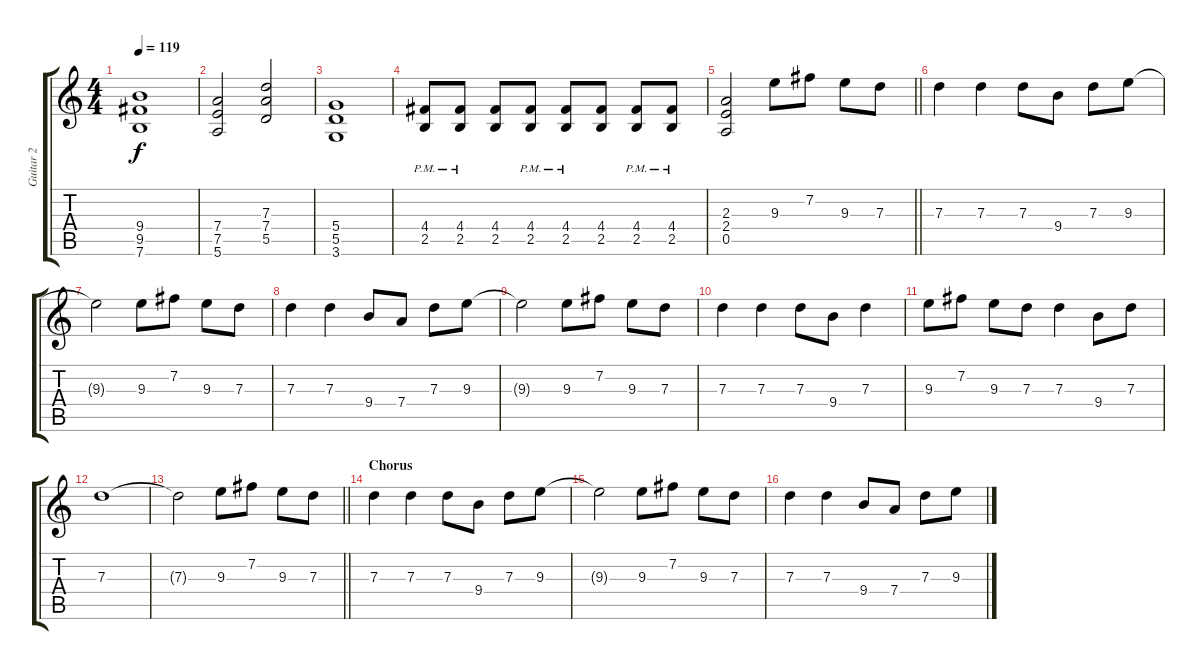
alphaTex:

\track ("Guitar 2" "Guitar 2") {instrument overdrivenguitar}
\staff {score tabs}
\tuning (E4 B3 G3 D3 A2 E2) {hide}
\ts (4 4)
\tempo 119
\clef g2
\ks c
(9.4{t} 9.5{t} 7.6{t}).1{dy f} |
(7.4 7.5 5.6).2 (7.3 7.4 5.5).2 |
(5.4 5.5 3.6).1 |
(4.4{pm} 2.5{pm}).8 (4.4{pm} 2.5{pm}).8 (4.4 2.5).8 (4.4{pm} 2.5{pm}).8 (4.4{pm} 2.5{pm}).8 (4.4 2.5).8 (4.4{pm} 2.5{pm}).8 (4.4{pm} 2.5{pm}).8 |
\barLineRight lightlight
(2.3 2.4 0.5).2 9.3.8 7.2.8 9.3.8 7.3.8 |
7.3.4 7.3.4 7.3.8 9.4.8 7.3.8 9.3.8 |
9.3{t}.2 9.3.8 7.2.8 9.3.8 7.3.8 |
7.3.4 7.3.4 9.4.8 7.4.8 7.3.8 9.3.8 |
9.3{t}.2 9.3.8 7.2.8 9.3.8 7.3.8 |
7.3.4 7.3.4 7.3.8 9.4.8 7.3.4 |
9.3.8 7.2.8 9.3.8 7.3.8 7.3.4 9.4.8 7.3.8 |
7.3.1 |
\barLineRight lightlight
7.3{t}.2 9.3.8 7.2.8 9.3.8 7.3.8 |
\section ("" "Chorus")
7.3.4 7.3.4 7.3.8 9.4.8 7.3.8 9.3.8 |
9.3{t}.2 9.3.8 7.2.8 9.3.8 7.3.8 |
7.3.4 7.3.4 9.4.8 7.4.8 7.3.8 9.3.8
